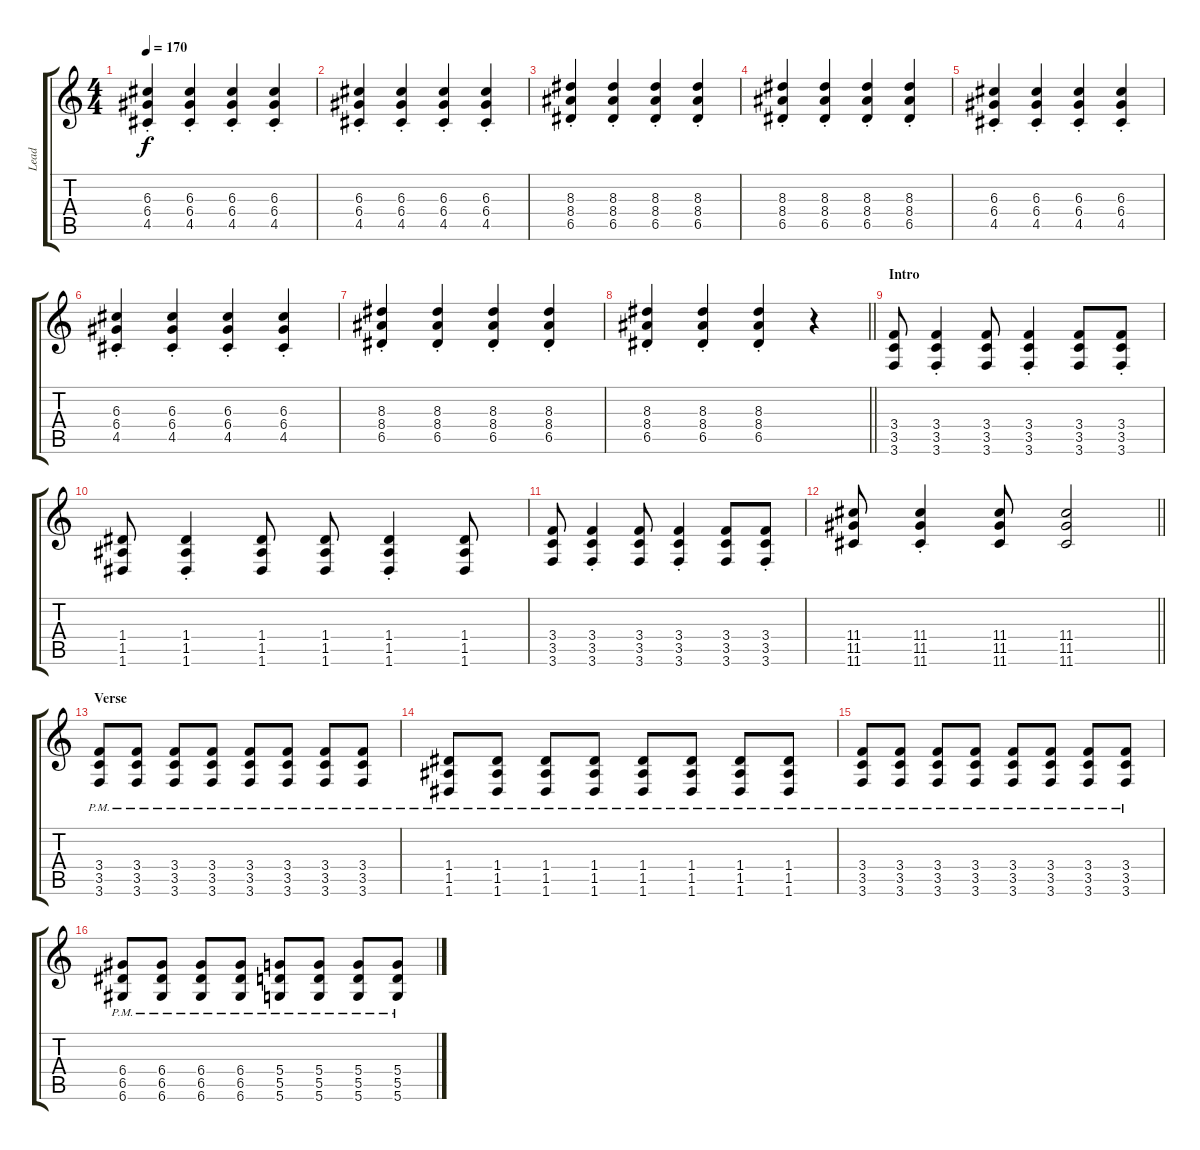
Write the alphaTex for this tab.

\track ("Lead" "Lead") {instrument overdrivenguitar}
\staff {score tabs}
\tuning (E4 B3 G3 D3 A2 D2) {hide}
\ts (4 4)
\tempo 170
\clef g2
\ks c
(6.3 6.4{st} 4.5{st}).4{dy f} (6.3 6.4{st} 4.5{st}).4 (6.3 6.4{st} 4.5{st}).4 (6.3 6.4{st} 4.5{st}).4 |
(6.3 6.4{st} 4.5{st}).4 (6.3 6.4{st} 4.5{st}).4 (6.3 6.4{st} 4.5{st}).4 (6.3 6.4{st} 4.5{st}).4 |
(8.3{st} 8.4{st} 6.5{st}).4 (8.3{st} 8.4{st} 6.5{st}).4 (8.3{st} 8.4{st} 6.5{st}).4 (8.3{st} 8.4{st} 6.5{st}).4 |
(8.3{st} 8.4{st} 6.5{st}).4 (8.3{st} 8.4{st} 6.5{st}).4 (8.3{st} 8.4{st} 6.5{st}).4 (8.3{st} 8.4{st} 6.5{st}).4 |
(6.3 6.4{st} 4.5{st}).4 (6.3 6.4{st} 4.5{st}).4 (6.3 6.4{st} 4.5{st}).4 (6.3 6.4{st} 4.5{st}).4 |
(6.3 6.4{st} 4.5{st}).4 (6.3 6.4{st} 4.5{st}).4 (6.3 6.4{st} 4.5{st}).4 (6.3 6.4{st} 4.5{st}).4 |
(8.3{st} 8.4{st} 6.5{st}).4 (8.3{st} 8.4{st} 6.5{st}).4 (8.3{st} 8.4{st} 6.5{st}).4 (8.3{st} 8.4{st} 6.5{st}).4 |
\barLineRight lightlight
(8.3{st} 8.4{st} 6.5{st}).4 (8.3{st} 8.4{st} 6.5{st}).4 (8.3{st} 8.4{st} 6.5{st}).4 r.4 |
\section ("" "Intro")
(3.4 3.5 3.6).8 (3.4{st} 3.5 3.6).4 (3.4 3.5 3.6).8 (3.4{st} 3.5 3.6).4 (3.4 3.5 3.6).8 (3.4{st} 3.5 3.6).8 |
(1.4 1.5 1.6).8 (1.4{st} 1.5 1.6).4 (1.4 1.5 1.6).8 (1.4 1.5 1.6).8 (1.4{st} 1.5 1.6).4 (1.4 1.5 1.6).8 |
(3.4 3.5 3.6).8 (3.4{st} 3.5 3.6).4 (3.4 3.5 3.6).8 (3.4{st} 3.5 3.6).4 (3.4 3.5 3.6).8 (3.4{st} 3.5 3.6).8 |
\barLineRight lightlight
(11.4 11.5 11.6).8 (11.4{st} 11.5{st} 11.6{st}).4 (11.4 11.5 11.6).8 (11.4 11.5 11.6).2 |
\section ("" "Verse")
(3.4{pm} 3.5{pm} 3.6{pm}).8 (3.4{pm} 3.5{pm} 3.6{pm}).8 (3.4{pm} 3.5{pm} 3.6{pm}).8 (3.4{pm} 3.5{pm} 3.6{pm}).8 (3.4{pm} 3.5{pm} 3.6{pm}).8 (3.4{pm} 3.5{pm} 3.6{pm}).8 (3.4{pm} 3.5{pm} 3.6{pm}).8 (3.4{pm} 3.5{pm} 3.6{pm}).8 |
(1.4{pm} 1.5{pm} 1.6{pm}).8 (1.4{pm} 1.5{pm} 1.6{pm}).8 (1.4{pm} 1.5{pm} 1.6{pm}).8 (1.4{pm} 1.5{pm} 1.6{pm}).8 (1.4{pm} 1.5{pm} 1.6{pm}).8 (1.4{pm} 1.5{pm} 1.6{pm}).8 (1.4{pm} 1.5{pm} 1.6{pm}).8 (1.4{pm} 1.5{pm} 1.6{pm}).8 |
(3.4{pm} 3.5{pm} 3.6{pm}).8 (3.4{pm} 3.5{pm} 3.6{pm}).8 (3.4{pm} 3.5{pm} 3.6{pm}).8 (3.4{pm} 3.5{pm} 3.6{pm}).8 (3.4{pm} 3.5{pm} 3.6{pm}).8 (3.4{pm} 3.5{pm} 3.6{pm}).8 (3.4{pm} 3.5{pm} 3.6{pm}).8 (3.4{pm} 3.5{pm} 3.6{pm}).8 |
(6.4{pm} 6.5{pm} 6.6{pm}).8 (6.4{pm} 6.5{pm} 6.6{pm}).8 (6.4{pm} 6.5{pm} 6.6{pm}).8 (6.4{pm} 6.5{pm} 6.6{pm}).8 (5.4{pm} 5.5{pm} 5.6{pm}).8 (5.4{pm} 5.5{pm} 5.6{pm}).8 (5.4{pm} 5.5{pm} 5.6{pm}).8 (5.4{pm} 5.5{pm} 5.6{pm}).8
